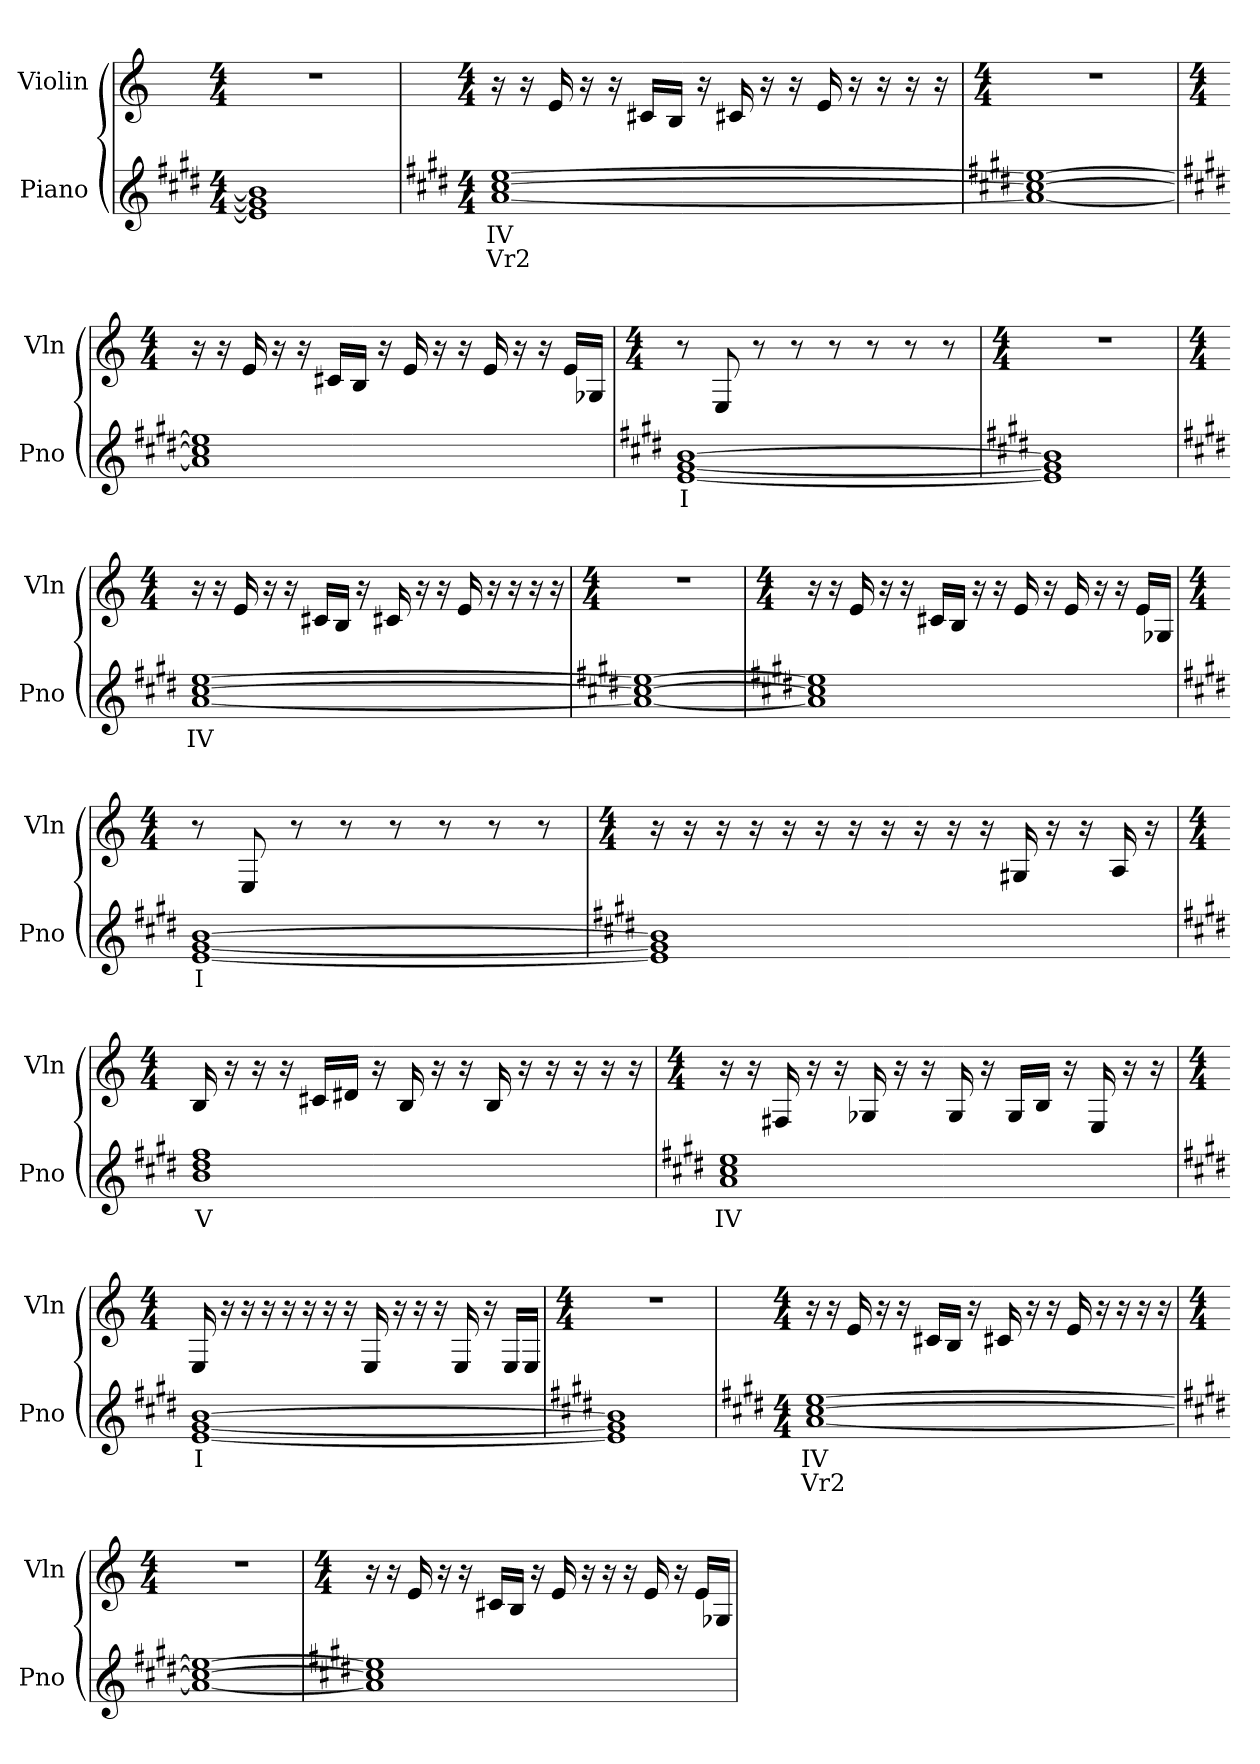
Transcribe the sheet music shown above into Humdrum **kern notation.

**kern	**text	**text	**kern
*part2	*part2	*part2	*part1
*staff2	*staff2	*staff2	*staff1
*I"Piano	*	*	*I"Violin
*I'Pno	*	*	*I'Vln
*k[f#c#g#d#]	*	*	*
*E:	*	*	*
*M4/4	*	*	*M4/4
=	=	=	=
1e] 1g#] 1b]	.	.	1r
=	=	=	=
*k[f#c#g#d#]	*	*	*
*E:	*	*	*
*M4/4	*	*	*M4/4
[1a [1cc# [1ee	IV	Vr2	16r
.	.	.	16r
.	.	.	16e
.	.	.	16r
.	.	.	16r
.	.	.	16c#XLL
.	.	.	16BJJ
.	.	.	16r
.	.	.	16c#X
.	.	.	16r
.	.	.	16r
.	.	.	16e
.	.	.	16r
.	.	.	16r
.	.	.	16r
.	.	.	16r
=	=	=	=
*k[f#c#g#d#]	*	*	*
*E:	*	*	*
*	*	*	*M4/4
1a_ 1cc#_ 1ee_	.	.	1r
=	=	=	=
*k[f#c#g#d#]	*	*	*
*E:	*	*	*
*	*	*	*M4/4
1a] 1cc#] 1ee]	.	.	16r
.	.	.	16r
.	.	.	16e
.	.	.	16r
.	.	.	16r
.	.	.	16c#XLL
.	.	.	16BJJ
.	.	.	16r
.	.	.	16e
.	.	.	16r
.	.	.	16r
.	.	.	16e
.	.	.	16r
.	.	.	16r
.	.	.	16eLL
.	.	.	16G-XJJ
=	=	=	=
*k[f#c#g#d#]	*	*	*
*E:	*	*	*
*	*	*	*M4/4
[1e [1g# [1b	I	.	8r
.	.	.	8E
.	.	.	8r
.	.	.	8r
.	.	.	8r
.	.	.	8r
.	.	.	8r
.	.	.	8r
=	=	=	=
*k[f#c#g#d#]	*	*	*
*E:	*	*	*
*	*	*	*M4/4
1e] 1g#] 1b]	.	.	1r
=	=	=	=
*k[f#c#g#d#]	*	*	*
*E:	*	*	*
*	*	*	*M4/4
[1a [1cc# [1ee	IV	.	16r
.	.	.	16r
.	.	.	16e
.	.	.	16r
.	.	.	16r
.	.	.	16c#XLL
.	.	.	16BJJ
.	.	.	16r
.	.	.	16c#X
.	.	.	16r
.	.	.	16r
.	.	.	16e
.	.	.	16r
.	.	.	16r
.	.	.	16r
.	.	.	16r
=	=	=	=
*k[f#c#g#d#]	*	*	*
*E:	*	*	*
*	*	*	*M4/4
1a_ 1cc#_ 1ee_	.	.	1r
=	=	=	=
*k[f#c#g#d#]	*	*	*
*E:	*	*	*
*	*	*	*M4/4
1a] 1cc#] 1ee]	.	.	16r
.	.	.	16r
.	.	.	16e
.	.	.	16r
.	.	.	16r
.	.	.	16c#XLL
.	.	.	16BJJ
.	.	.	16r
.	.	.	16r
.	.	.	16e
.	.	.	16r
.	.	.	16e
.	.	.	16r
.	.	.	16r
.	.	.	16eLL
.	.	.	16G-XJJ
=	=	=	=
*k[f#c#g#d#]	*	*	*
*E:	*	*	*
*	*	*	*M4/4
[1e [1g# [1b	I	.	8r
.	.	.	8E
.	.	.	8r
.	.	.	8r
.	.	.	8r
.	.	.	8r
.	.	.	8r
.	.	.	8r
=	=	=	=
*k[f#c#g#d#]	*	*	*
*E:	*	*	*
*	*	*	*M4/4
1e] 1g#] 1b]	.	.	16r
.	.	.	16r
.	.	.	16r
.	.	.	16r
.	.	.	16r
.	.	.	16r
.	.	.	16r
.	.	.	16r
.	.	.	16r
.	.	.	16r
.	.	.	16r
.	.	.	16G#X
.	.	.	16r
.	.	.	16r
.	.	.	16A
.	.	.	16r
=	=	=	=
*k[f#c#g#d#]	*	*	*
*E:	*	*	*
*	*	*	*M4/4
1b 1dd# 1ff#	V	.	16B
.	.	.	16r
.	.	.	16r
.	.	.	16r
.	.	.	16c#XLL
.	.	.	16d#XJJ
.	.	.	16r
.	.	.	16B
.	.	.	16r
.	.	.	16r
.	.	.	16B
.	.	.	16r
.	.	.	16r
.	.	.	16r
.	.	.	16r
.	.	.	16r
=	=	=	=
*k[f#c#g#d#]	*	*	*
*E:	*	*	*
*	*	*	*M4/4
1a 1cc# 1ee	IV	.	16r
.	.	.	16r
.	.	.	16F#X
.	.	.	16r
.	.	.	16r
.	.	.	16G-X
.	.	.	16r
.	.	.	16r
.	.	.	16G-
.	.	.	16r
.	.	.	16G-LL
.	.	.	16BJJ
.	.	.	16r
.	.	.	16E
.	.	.	16r
.	.	.	16r
=	=	=	=
*k[f#c#g#d#]	*	*	*
*E:	*	*	*
*	*	*	*M4/4
[1e [1g# [1b	I	.	16E
.	.	.	16r
.	.	.	16r
.	.	.	16r
.	.	.	16r
.	.	.	16r
.	.	.	16r
.	.	.	16r
.	.	.	16E
.	.	.	16r
.	.	.	16r
.	.	.	16r
.	.	.	16E
.	.	.	16r
.	.	.	16ELL
.	.	.	16EJJ
=	=	=	=
*k[f#c#g#d#]	*	*	*
*E:	*	*	*
*	*	*	*M4/4
1e] 1g#] 1b]	.	.	1r
=	=	=	=
*k[f#c#g#d#]	*	*	*
*E:	*	*	*
*M4/4	*	*	*M4/4
[1a [1cc# [1ee	IV	Vr2	16r
.	.	.	16r
.	.	.	16e
.	.	.	16r
.	.	.	16r
.	.	.	16c#XLL
.	.	.	16BJJ
.	.	.	16r
.	.	.	16c#X
.	.	.	16r
.	.	.	16r
.	.	.	16e
.	.	.	16r
.	.	.	16r
.	.	.	16r
.	.	.	16r
=	=	=	=
*k[f#c#g#d#]	*	*	*
*E:	*	*	*
*	*	*	*M4/4
1a_ 1cc#_ 1ee_	.	.	1r
=	=	=	=
*k[f#c#g#d#]	*	*	*
*E:	*	*	*
*	*	*	*M4/4
1a] 1cc#] 1ee]	.	.	16r
.	.	.	16r
.	.	.	16e
.	.	.	16r
.	.	.	16r
.	.	.	16c#XLL
.	.	.	16BJJ
.	.	.	16r
.	.	.	16e
.	.	.	16r
.	.	.	16r
.	.	.	16r
.	.	.	16e
.	.	.	16r
.	.	.	16eLL
.	.	.	16G-XJJ
=	=	=	=
*-	*-	*-	*-
